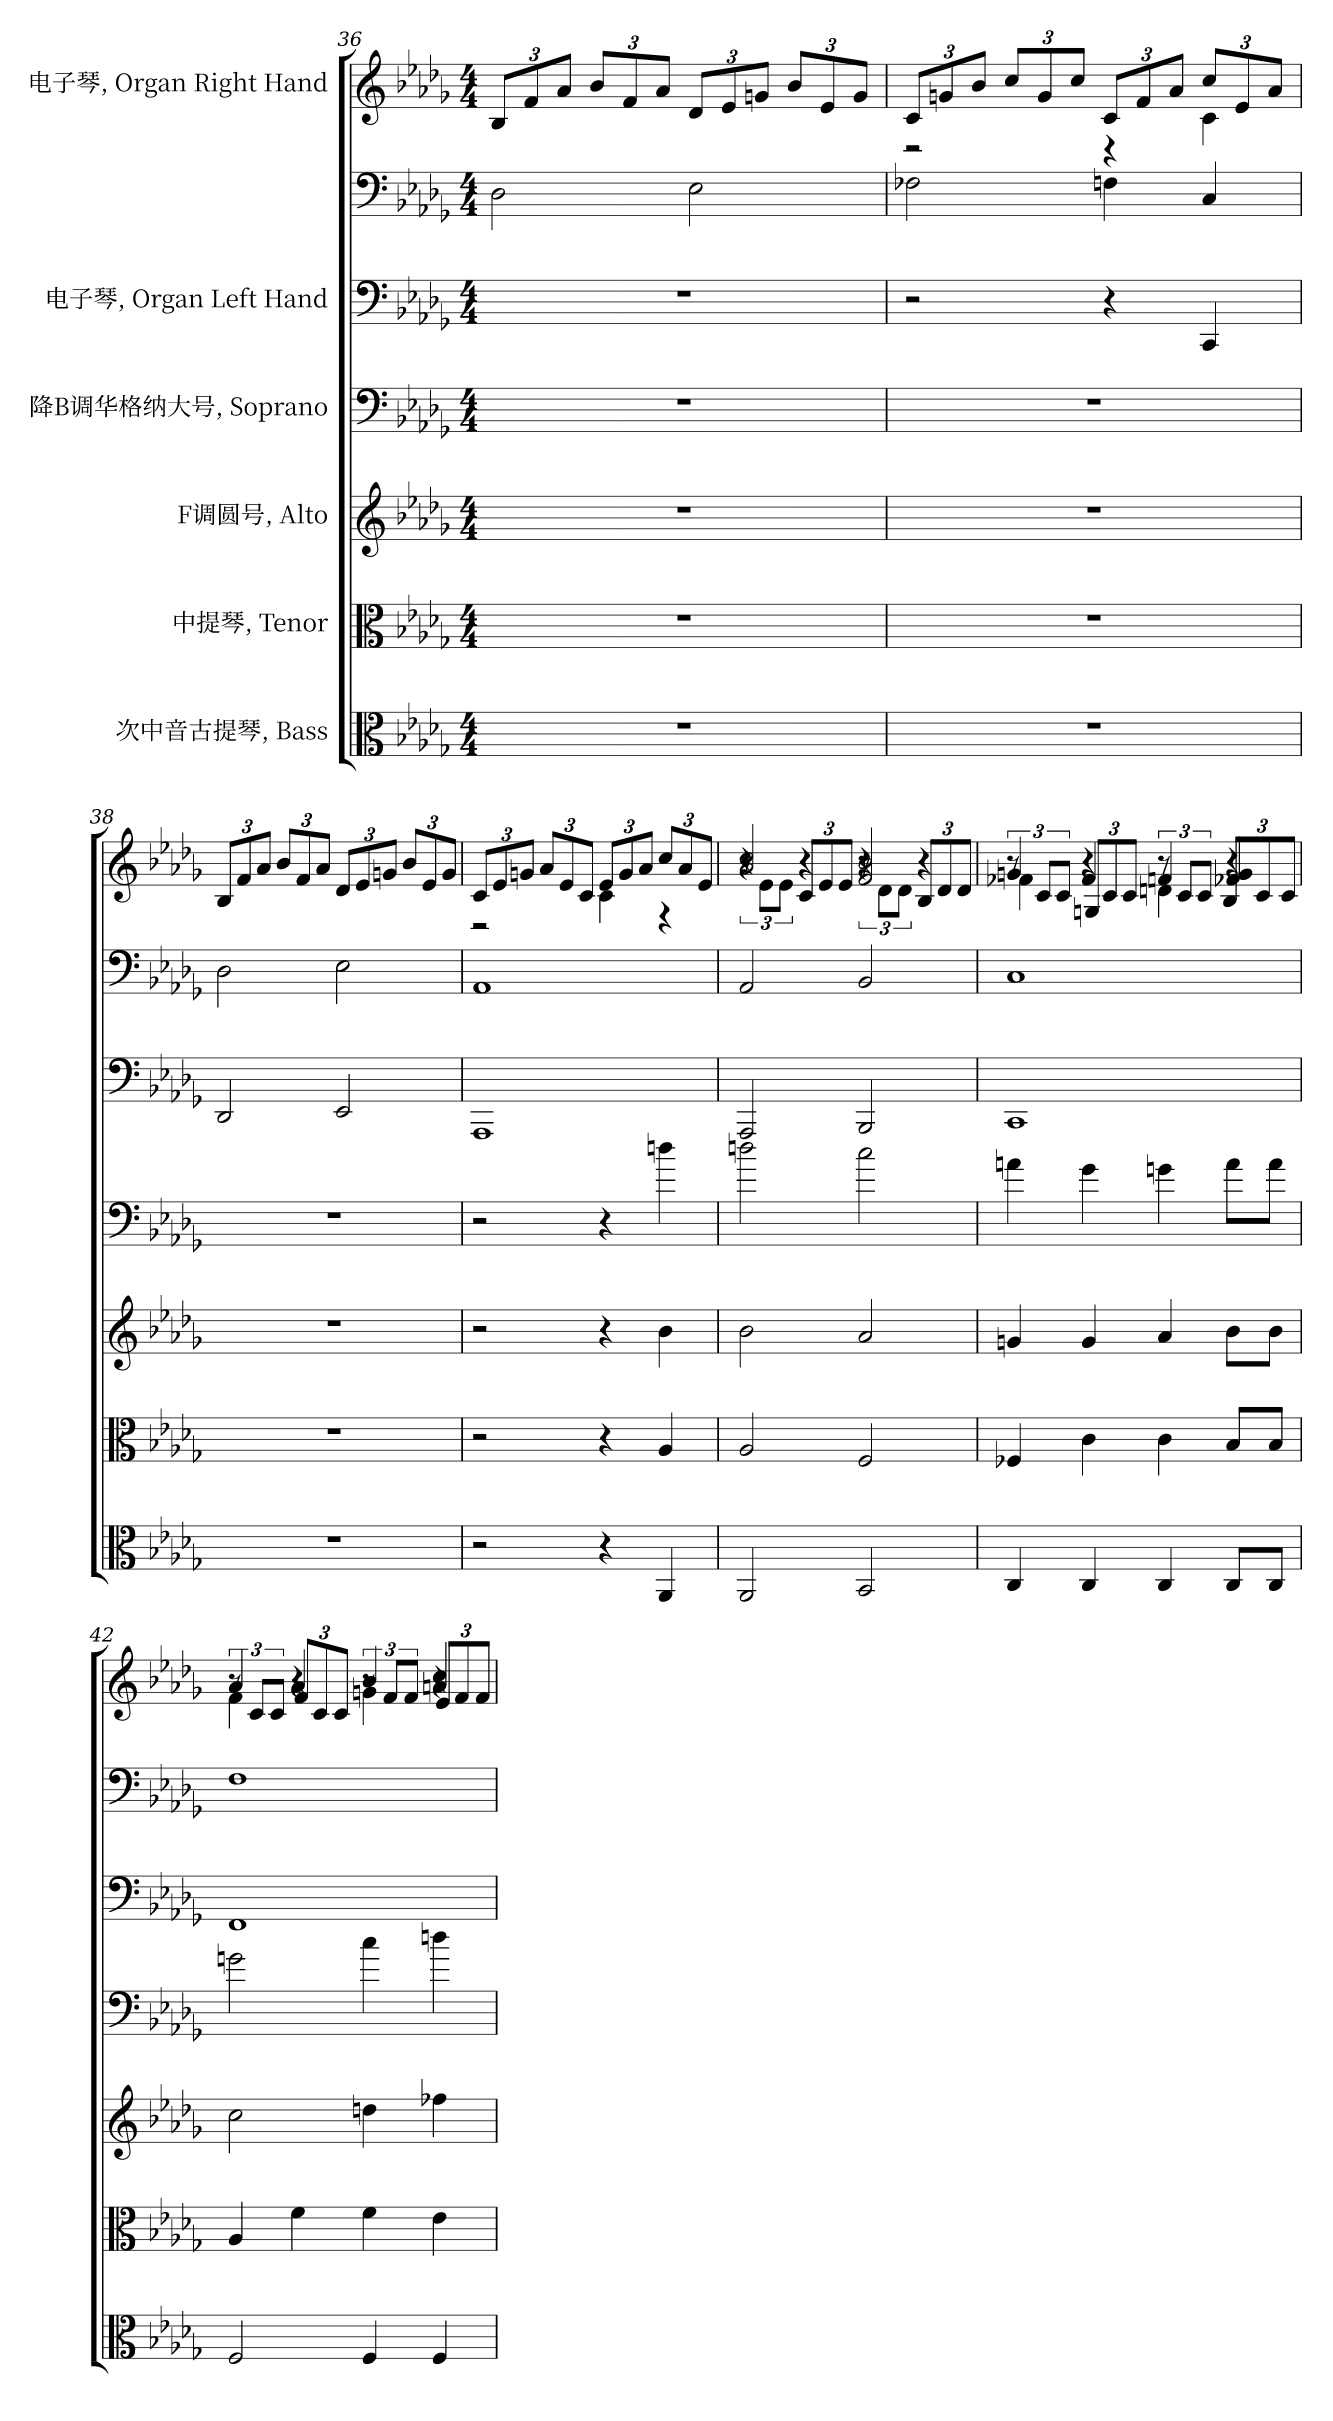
**kern	**kern	**kern	**kern	**kern	**kern	**kern
*part6	*part5	*part4	*part3	*part2	*part2	*part1
*staff7	*staff6	*staff5	*staff4	*staff3	*staff2	*staff1
*I"次中音古提琴, Bass	*I"中提琴, Tenor	*I"F调圆号, Alto	*I"降B调华格纳大号, Soprano	*I"电子琴, Organ Left Hand	*	*I"电子琴, Organ Right Hand
!!LO:PB:g=z
*clefC3	*clefC3	*clefG2	*clefF4	*clefF4	*clefF4	*clefG2
*	*	*ITrd4c7	*ITrd1c2	*	*	*
*k[b-e-a-d-g-]	*k[b-e-a-d-g-]	*k[b-e-a-d-g-c-]	*k[b-e-a-d-g-c-f-]	*k[b-e-a-d-g-]	*k[b-e-a-d-g-]	*k[b-e-a-d-g-]
*M4/4	*M4/4	*M4/4	*M4/4	*M4/4	*M4/4	*M4/4
*	*	*	*	*	*	*Xbrackettup
=36	=36	=36	=36	=36	=36	=36
1r	1r	1r	1r	1r	2D-\	12B-/L
.	.	.	.	.	.	12f/
.	.	.	.	.	.	12a-/J
.	.	.	.	.	.	12b-/L
.	.	.	.	.	.	12f/
.	.	.	.	.	.	12a-/J
.	.	.	.	.	2E-\	12d-/L
.	.	.	.	.	.	12e-/
.	.	.	.	.	.	12gn/J
.	.	.	.	.	.	12b-/L
.	.	.	.	.	.	12e-/
.	.	.	.	.	.	12g/J
=37	=37	=37	=37	=37	=37	=37
*	*	*	*	*	*	*^
1r	1r	1r	1r	2r	2F-X\	12c/L	2r
.	.	.	.	.	.	12gn/	.
.	.	.	.	.	.	12b-/J	.
.	.	.	.	.	.	12cc/L	.
.	.	.	.	.	.	12g/	.
.	.	.	.	.	.	12cc/J	.
.	.	.	.	4r	4Fn\	12c/L	4r
.	.	.	.	.	.	12f/	.
.	.	.	.	.	.	12a-/J	.
.	.	.	.	4CC/	4C/	12cc/L	4c\
.	.	.	.	.	.	12e-/	.
.	.	.	.	.	.	12a-/J	.
*	*	*	*	*	*	*v	*v
!!LO:PB:g=z
=38	=38	=38	=38	=38	=38	=38
1r	1r	1r	1r	2DD-/	2D-\	12B-/L
.	.	.	.	.	.	12f/
.	.	.	.	.	.	12a-/J
.	.	.	.	.	.	12b-/L
.	.	.	.	.	.	12f/
.	.	.	.	.	.	12a-/J
.	.	.	.	2EE-/	2E-\	12d-/L
.	.	.	.	.	.	12e-/
.	.	.	.	.	.	12gn/J
.	.	.	.	.	.	12b-/L
.	.	.	.	.	.	12e-/
.	.	.	.	.	.	12g/J
=39	=39	=39	=39	=39	=39	=39
*	*	*	*	*	*	*^
2r	2r	2r	2r	1AAA-	1AA-	12c/L	2r
.	.	.	.	.	.	12e-/	.
.	.	.	.	.	.	12gn/J	.
.	.	.	.	.	.	12a-/L	.
.	.	.	.	.	.	12e-/	.
.	.	.	.	.	.	12c/J	.
4r	4r	4r	4r	.	.	12e-/L	4c\
.	.	.	.	.	.	12g/	.
.	.	.	.	.	.	12a-/J	.
4AA-/	4A-/	4e-\	4ccn\	.	.	12cc/L	4r
.	.	.	.	.	.	12a-/	.
.	.	.	.	.	.	12e-/J	.
!!LO:PB:g=z
=40	=40	=40	=40	=40	=40	=40	=40
*	*	*	*	*	*	*	*brackettup
*	*	*	*	*	*	*	*^
2AA-/	2A-/	2e-\	2ccn\	2AAA-/	2AA-/	2a-/ 2cc/	12r	4r
.	.	.	.	.	.	.	12e-\L	.
.	.	.	.	.	.	.	12e-\J	.
*	*	*	*	*	*	*	*	*Xbrackettup
.	.	.	.	.	.	.	4r	12c/L
.	.	.	.	.	.	.	.	12e-/
.	.	.	.	.	.	.	.	12e-/J
*	*	*	*	*	*	*	*brackettup	*
2BB-/	2F/	2d-/	2b-\	2BBB-/	2BB-/	2f/ 2b-/	12r	4r
.	.	.	.	.	.	.	12d-\L	.
.	.	.	.	.	.	.	12d-\J	.
*	*	*	*	*	*	*	*	*Xbrackettup
.	.	.	.	.	.	.	4r	12B-/L
.	.	.	.	.	.	.	.	12d-/
.	.	.	.	.	.	.	.	12d-/J
=41	=41	=41	=41	=41	=41	=41	=41	=41
*	*	*	*	*	*	*	*	*brackettup
4C/	4F-X/	4cn/	4gn\	1CC	1C	4gn/	4f-X\	12r
.	.	.	.	.	.	.	.	12c/L
.	.	.	.	.	.	.	.	12c/J
*	*	*	*	*	*	*	*	*Xbrackettup
4C/	4c\	4c/	4f-\	.	.	4f-/	4r	12Gn/L
.	.	.	.	.	.	.	.	12c/
.	.	.	.	.	.	.	.	12c/J
*	*	*	*	*	*	*	*	*brackettup
4C/	4c\	4d-/	4fn\	.	.	4fn/	4dn\	12r
.	.	.	.	.	.	.	.	12c/L
.	.	.	.	.	.	.	.	12c/J
*	*	*	*	*	*	*	*	*Xbrackettup
8C/L	8B-/L	8e-\L	8g\L	.	.	4f-X/ 4g/	4r	12B-/L
.	.	.	.	.	.	.	.	12c/
8C/J	8B-/J	8e-\J	8g\J	.	.	.	.	.
.	.	.	.	.	.	.	.	12c/J
!!LO:PB:g=z	!!	!!
=42	=42	=42	=42	=42	=42	=42	=42	=42
*	*	*	*	*	*	*	*	*brackettup
2F/	4A-/	2f\	2fn\	1FF	1F	4a-/	4f\	12r
.	.	.	.	.	.	.	.	12c/L
.	.	.	.	.	.	.	.	12c/J
*	*	*	*	*	*	*	*	*Xbrackettup
.	4f\	.	.	.	.	4a-/	4r	12f/L
.	.	.	.	.	.	.	.	12c/
.	.	.	.	.	.	.	.	12c/J
*	*	*	*	*	*	*	*	*brackettup
4F/	4f\	4gn\	4b-\	.	.	4b-/	4gn\	12r
.	.	.	.	.	.	.	.	12f/L
.	.	.	.	.	.	.	.	12f/J
*	*	*	*	*	*	*	*	*Xbrackettup
4F/	4e-\	4b--X\	4ccn\	.	.	4an/ 4cc/	4r	12e-/L
.	.	.	.	.	.	.	.	12f/
.	.	.	.	.	.	.	.	12f/J
*	*	*	*	*	*	*v	*v	*v
=	=	=	=	=	=	=
*-	*-	*-	*-	*-	*-	*-
